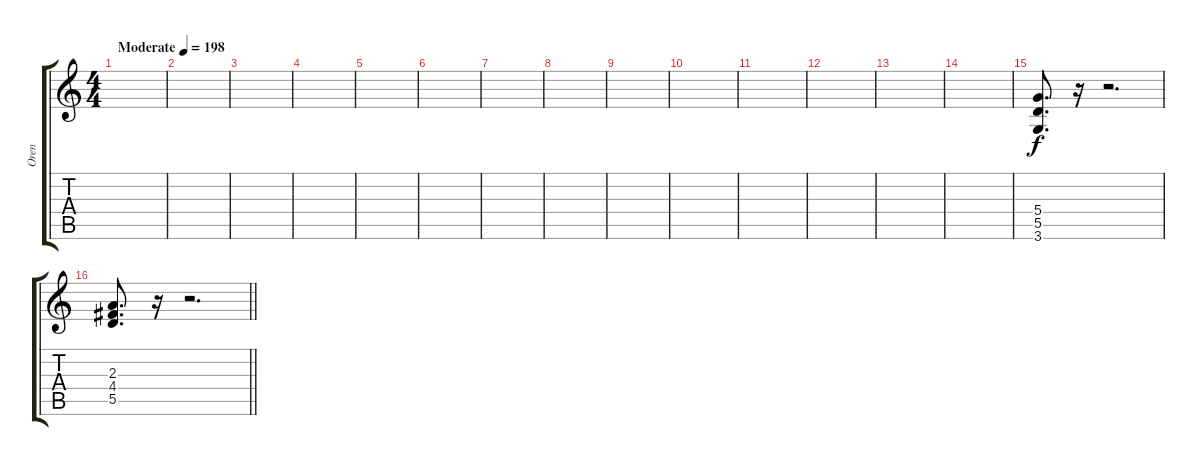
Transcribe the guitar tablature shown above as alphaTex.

\track ("Oren" "Oren") {instrument distortionguitar}
\staff {score tabs}
\tuning (E4 B3 G3 D3 A2 E2) {hide}
\ts (4 4)
\tempo (198 "Moderate")
\clef g2
\ks c
|
|
|
|
|
|
|
|
|
|
|
|
|
|
(5.4 5.5 3.6).8{d} r.16 r.2{d} |
\barLineRight lightlight
(2.3 4.4 5.5).8{d} r.16 r.2{d}
